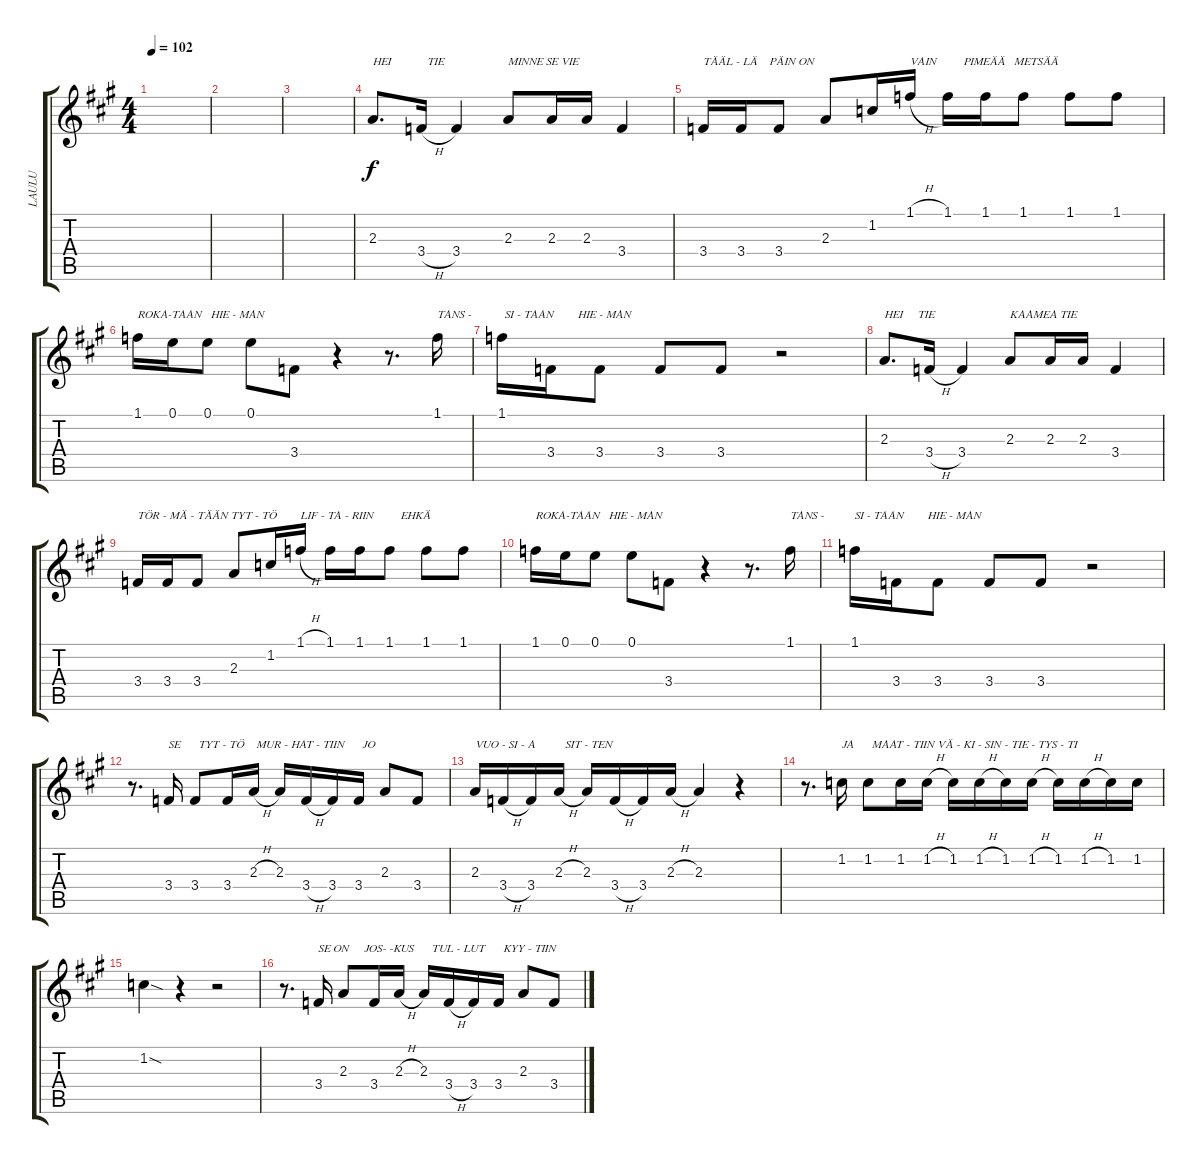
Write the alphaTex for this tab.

\track ("LAULU" "LAULU") {instrument electricguitarjazz}
\staff {score tabs}
\tuning (E4 B3 G3 D3 A2 E2) {hide}
\ts (4 4)
\tempo 102
\clef g2
\ks a
|
|
|
2.3.8{d txt "HEI            TIE"} 3.4{h}.16 3.4.4 2.3.8{txt "MINNE SE VIE"} 2.3.16 2.3.16 3.4.4 |
3.4.16{txt "TÄÄL - LÄ    PÄIN ON"} 3.4.16 3.4.8 2.3.8{beam Up} 1.2.16{beam Up} 1.1{h}.16{txt "VAIN         PIMEÄÄ   METSÄÄ" beam Up} 1.1.16 1.1.16 1.1.8 1.1.8 1.1.8 |
1.1.16{txt "ROKA-TAAN   HIE - MAN"} 0.1.16 0.1.8 0.1.8 3.4.8 r.4 r.8{d} 1.1.16{txt "TANS -"} |
1.1.16{txt " SI - TAAN        HIE - MAN"} 3.4.16 3.4.8 3.4.8 3.4.8 r.2 |
2.3.8{d txt "HEI     TIE"} 3.4{h}.16 3.4.4 2.3.8{txt "KAAMEA TIE"} 2.3.16 2.3.16 3.4.4 |
3.4.16{txt "TÖR - MÄ - TÄÄN TYT - TÖ"} 3.4.16 3.4.8 2.3.8{beam Up} 1.2.16{beam Up} 1.1{h}.16{txt "LIF - TA - RIIN         EHKÄ" beam Up} 1.1.16 1.1.16 1.1.8 1.1.8 1.1.8 |
1.1.16{txt "ROKA-TAAN   HIE - MAN"} 0.1.16 0.1.8 0.1.8 3.4.8 r.4 r.8{d} 1.1.16{txt "TANS - "} |
1.1.16{txt "SI - TAAN        HIE - MAN"} 3.4.16 3.4.8 3.4.8 3.4.8 r.2 |
r.8{d} 3.4.16{txt "SE      TYT - TÖ    MUR - HAT - TIIN      JO"} 3.4.8 3.4.16 2.3{h}.16 2.3.16 3.4{h}.16 3.4.16 3.4.16 2.3.8 3.4.8 |
2.3.16{txt "VUO - SI - A          SIT - TEN"} 3.4{h}.16 3.4.16 2.3{h}.16 2.3.16 3.4{h}.16 3.4.16 2.3{h}.16 2.3.4 r.4 |
r.8{d} 1.2.16{txt "JA      MAAT - TIIN VÄ - KI - SIN - TIE - TYS - TI"} 1.2.8 1.2.16 1.2{h}.16 1.2.16 1.2{h}.16 1.2.16 1.2{h}.16 1.2.16 1.2{h}.16 1.2.16 1.2.16 |
1.2{sod}.4 r.4 r.2 |
r.8{d} 3.4.16{txt "SE ON     JOS- -KUS      TUL - LUT      KYY - TIIN"} 2.3.8 3.4.16 2.3{h}.16 2.3.16 3.4{h}.16 3.4.16 3.4.16 2.3.8 3.4.8
